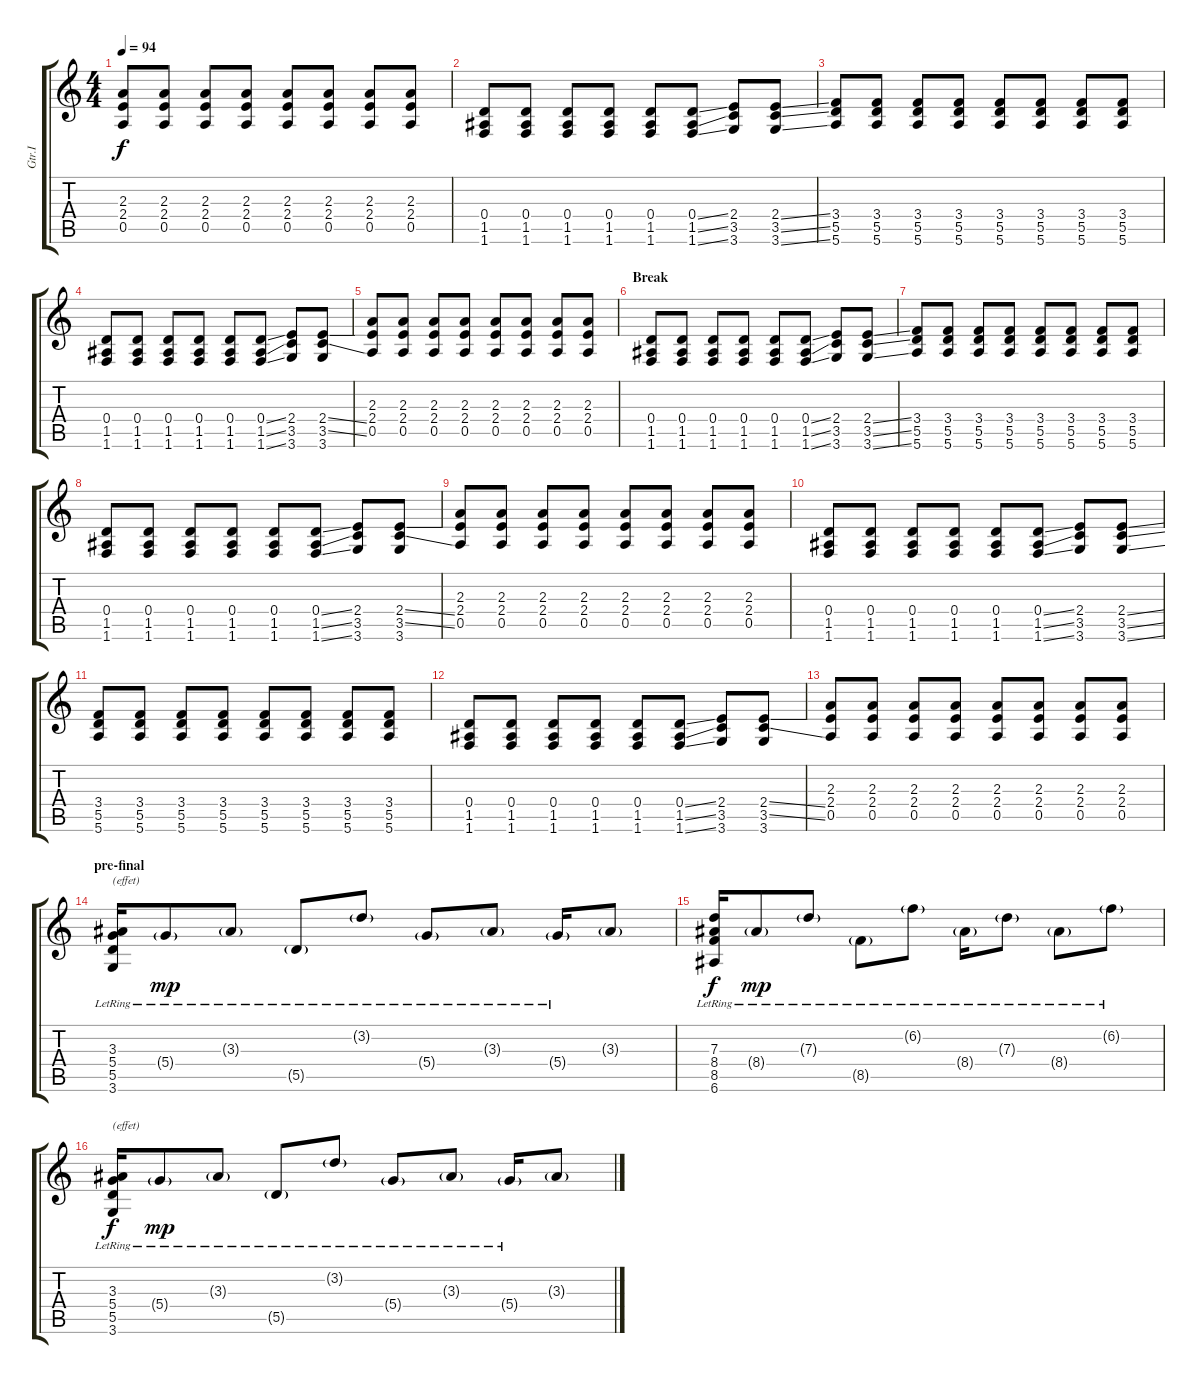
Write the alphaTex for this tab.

\track ("Gtr.I" "Gtr.I") {instrument distortionguitar}
\staff {score tabs}
\tuning (E4 B3 G3 D3 A2 E2) {hide}
\ts (4 4)
\tempo 94
\clef g2
\ks c
(2.3 2.4 0.5).8{dy f} (2.3 2.4 0.5).8 (2.3 2.4 0.5).8 (2.3 2.4 0.5).8 (2.3 2.4 0.5).8 (2.3 2.4 0.5).8 (2.3 2.4 0.5).8 (2.3 2.4 0.5).8 |
(0.4 1.5 1.6).8{volume 16} (0.4 1.5 1.6).8 (0.4 1.5 1.6).8 (0.4 1.5 1.6).8 (0.4 1.5 1.6).8 (0.4{ss} 1.5{ss} 1.6{ss}).8 (2.4 3.5 3.6).8 (2.4{ss} 3.5{ss} 3.6{ss}).8 |
(3.4 5.5 5.6).8 (3.4 5.5 5.6).8 (3.4 5.5 5.6).8 (3.4 5.5 5.6).8 (3.4 5.5 5.6).8 (3.4 5.5 5.6).8 (3.4 5.5 5.6).8 (3.4 5.5 5.6).8 |
(0.4 1.5 1.6).8 (0.4 1.5 1.6).8 (0.4 1.5 1.6).8 (0.4 1.5 1.6).8 (0.4 1.5 1.6).8 (0.4{ss} 1.5{ss} 1.6{ss}).8 (2.4 3.5 3.6).8 (2.4{ss} 3.5{ss} 3.6).8 |
(2.3 2.4 0.5).8 (2.3 2.4 0.5).8 (2.3 2.4 0.5).8 (2.3 2.4 0.5).8 (2.3 2.4 0.5).8 (2.3 2.4 0.5).8 (2.3 2.4 0.5).8 (2.3 2.4 0.5).8 |
\section ("" "Break")
(0.4 1.5 1.6).8{volume 16} (0.4 1.5 1.6).8 (0.4 1.5 1.6).8 (0.4 1.5 1.6).8 (0.4 1.5 1.6).8 (0.4{ss} 1.5{ss} 1.6{ss}).8 (2.4 3.5 3.6).8 (2.4{ss} 3.5{ss} 3.6{ss}).8 |
(3.4 5.5 5.6).8 (3.4 5.5 5.6).8 (3.4 5.5 5.6).8 (3.4 5.5 5.6).8 (3.4 5.5 5.6).8 (3.4 5.5 5.6).8 (3.4 5.5 5.6).8 (3.4 5.5 5.6).8 |
(0.4 1.5 1.6).8 (0.4 1.5 1.6).8 (0.4 1.5 1.6).8 (0.4 1.5 1.6).8 (0.4 1.5 1.6).8 (0.4{ss} 1.5{ss} 1.6{ss}).8 (2.4 3.5 3.6).8 (2.4{ss} 3.5{ss} 3.6).8 |
(2.3 2.4 0.5).8 (2.3 2.4 0.5).8 (2.3 2.4 0.5).8 (2.3 2.4 0.5).8 (2.3 2.4 0.5).8 (2.3 2.4 0.5).8 (2.3 2.4 0.5).8 (2.3 2.4 0.5).8 |
(0.4 1.5 1.6).8{volume 16} (0.4 1.5 1.6).8 (0.4 1.5 1.6).8 (0.4 1.5 1.6).8 (0.4 1.5 1.6).8 (0.4{ss} 1.5{ss} 1.6{ss}).8 (2.4 3.5 3.6).8 (2.4{ss} 3.5{ss} 3.6{ss}).8 |
(3.4 5.5 5.6).8 (3.4 5.5 5.6).8 (3.4 5.5 5.6).8 (3.4 5.5 5.6).8 (3.4 5.5 5.6).8 (3.4 5.5 5.6).8 (3.4 5.5 5.6).8 (3.4 5.5 5.6).8 |
(0.4 1.5 1.6).8 (0.4 1.5 1.6).8 (0.4 1.5 1.6).8 (0.4 1.5 1.6).8 (0.4 1.5 1.6).8 (0.4{ss} 1.5{ss} 1.6{ss}).8 (2.4 3.5 3.6).8 (2.4{ss} 3.5{ss} 3.6).8 |
(2.3 2.4 0.5).8 (2.3 2.4 0.5).8 (2.3 2.4 0.5).8 (2.3 2.4 0.5).8 (2.3 2.4 0.5).8 (2.3 2.4 0.5).8 (2.3 2.4 0.5).8 (2.3 2.4 0.5).8 |
\section ("" "pre-final")
(3.3{lr} 5.4{lr} 5.5{lr} 3.6{lr}).16{txt "(effet)"} 5.4{g lr}.8{dy mp} 3.3{g lr}.8 5.5{g lr}.8 3.2{g lr}.8 5.4{g lr}.8 3.3{g lr}.8 5.4{g lr}.16 3.3{g}.8 |
(7.3{lr} 8.4{lr} 8.5{lr} 6.6{lr}).16{dy f} 8.4{g lr}.8{dy mp} 7.3{g lr}.8 8.5{g lr}.8 6.2{g lr}.8 8.4{g lr}.16 7.3{g lr}.8 8.4{g lr}.8 6.2{g lr}.8 |
(3.3{lr} 5.4{lr} 5.5{lr} 3.6{lr}).16{txt "(effet)" dy f} 5.4{g lr}.8{dy mp} 3.3{g lr}.8 5.5{g lr}.8 3.2{g lr}.8 5.4{g lr}.8 3.3{g lr}.8 5.4{g lr}.16 3.3{g}.8
